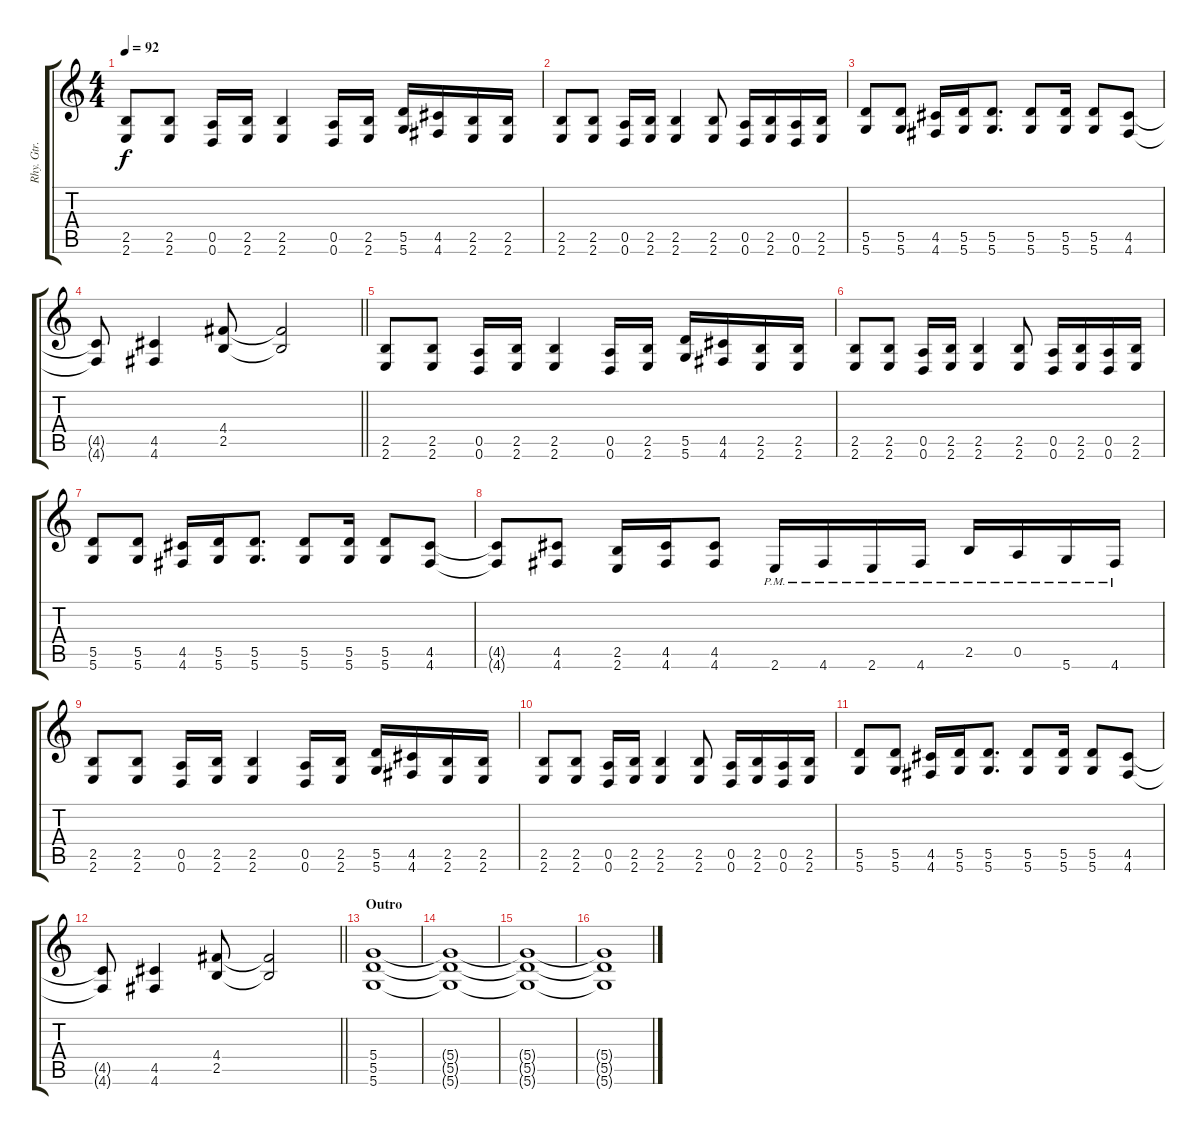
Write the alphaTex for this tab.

\track ("Rhy. Gtr. " "Rhy. Gtr. ") {instrument distortionguitar}
\staff {score tabs}
\tuning (E4 B3 G3 D3 A2 D2) {hide}
\ts (4 4)
\tempo 92
\clef g2
\ks c
(2.5 2.6).8{dy f} (2.5 2.6).8 (0.5 0.6).16 (2.5 2.6).16 (2.5 2.6).4 (0.5 0.6).16 (2.5 2.6).16 (5.5 5.6).16 (4.5 4.6).16 (2.5 2.6).16 (2.5 2.6).16 |
(2.5 2.6).8 (2.5 2.6).8 (0.5 0.6).16 (2.5 2.6).16 (2.5 2.6).4 (2.5 2.6).8 (0.5 0.6).16 (2.5 2.6).16 (0.5 0.6).16 (2.5 2.6).16 |
(5.5 5.6).8 (5.5 5.6).8 (4.5 4.6).16 (5.5 5.6).16 (5.5 5.6).8{d} (5.5 5.6).8 (5.5 5.6).16 (5.5 5.6).8 (4.5 4.6).8 |
\barLineRight lightlight
(4.5{t} 4.6{t}).8 (4.5 4.6).4 (4.4 2.5).8 (4.4{t} 2.5{t}).2 |
\section ("" "")
(2.5 2.6).8 (2.5 2.6).8 (0.5 0.6).16 (2.5 2.6).16 (2.5 2.6).4 (0.5 0.6).16 (2.5 2.6).16 (5.5 5.6).16 (4.5 4.6).16 (2.5 2.6).16 (2.5 2.6).16 |
(2.5 2.6).8 (2.5 2.6).8 (0.5 0.6).16 (2.5 2.6).16 (2.5 2.6).4 (2.5 2.6).8 (0.5 0.6).16 (2.5 2.6).16 (0.5 0.6).16 (2.5 2.6).16 |
(5.5 5.6).8 (5.5 5.6).8 (4.5 4.6).16 (5.5 5.6).16 (5.5 5.6).8{d} (5.5 5.6).8 (5.5 5.6).16 (5.5 5.6).8 (4.5 4.6).8 |
(4.5{t} 4.6{t}).8 (4.5 4.6).8 (2.5 2.6).16 (4.5 4.6).16 (4.5 4.6).8 2.6{pm}.16 4.6{pm}.16 2.6{pm}.16 4.6{pm}.16 2.5{pm}.16 0.5{pm}.16 5.6{pm}.16 4.6{pm}.16 |
(2.5 2.6).8 (2.5 2.6).8 (0.5 0.6).16 (2.5 2.6).16 (2.5 2.6).4 (0.5 0.6).16 (2.5 2.6).16 (5.5 5.6).16 (4.5 4.6).16 (2.5 2.6).16 (2.5 2.6).16 |
(2.5 2.6).8 (2.5 2.6).8 (0.5 0.6).16 (2.5 2.6).16 (2.5 2.6).4 (2.5 2.6).8 (0.5 0.6).16 (2.5 2.6).16 (0.5 0.6).16 (2.5 2.6).16 |
(5.5 5.6).8 (5.5 5.6).8 (4.5 4.6).16 (5.5 5.6).16 (5.5 5.6).8{d} (5.5 5.6).8 (5.5 5.6).16 (5.5 5.6).8 (4.5 4.6).8 |
\barLineRight lightlight
(4.5{t} 4.6{t}).8 (4.5 4.6).4 (4.4 2.5).8 (4.4{t} 2.5{t}).2 |
\section ("" "Outro")
(5.4 5.5 5.6).1 |
(5.4{t} 5.5{t} 5.6{t}).1 |
(5.4{t} 5.5{t} 5.6{t}).1 |
(5.4{t} 5.5{t} 5.6{t}).1
